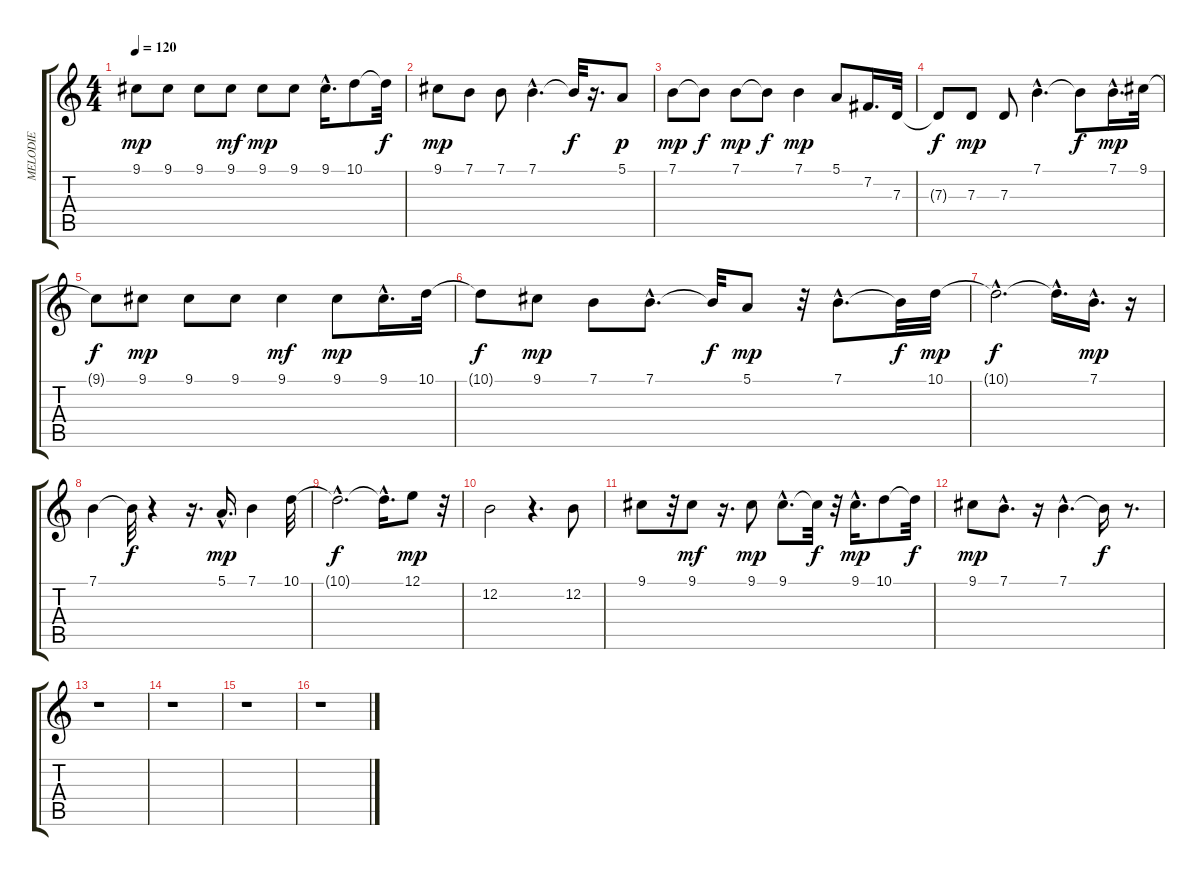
\track ("MELODIE" "MELODIE") {instrument voiceoohs}
\staff {score tabs}
\tuning (E4 B3 G3 D3 A2 E2) {hide}
\ts (4 4)
\tempo 120
\clef g2
\ks c
9.1.8{dy mp} 9.1.8 9.1.8 9.1.8{dy mf} 9.1.8{dy mp} 9.1.8 9.1{hac}.16{d} 10.1.8 10.1{t}.32{dy f} |
9.1.8{dy mp} 7.1.8 7.1.8 7.1{hac}.4{d} 7.1{t}.32{dy f} r.16{d} 5.1.8{dy p} |
7.1.8{dy mp} 7.1{t}.8{dy f} 7.1.8{dy mp} 7.1{t}.8{dy f} 7.1.4{dy mp} 5.1.8 7.2.16{d} 7.3.32 |
7.3{t}.8{dy f} 7.3.8{dy mp} 7.3.8 7.1{hac}.4{d} 7.1{t}.8{dy f} 7.1{hac}.16{d dy mp} 9.1.32 |
9.1{t}.8{dy f} 9.1.8{dy mp} 9.1.8 9.1.8 9.1.4{dy mf} 9.1.8{dy mp} 9.1{hac}.16{d} 10.1.32 |
10.1{t}.8{dy f} 9.1.8{dy mp} 7.1.8 7.1{hac}.8{d} 7.1{t}.32{dy f} 5.1.8{dy mp} r.32 7.1{hac}.8{d} 7.1{t}.32{dy f} 10.1.32{dy mp} |
10.1{hac t}.2{d dy f} 10.1{hac t}.16{d} 7.1{hac}.16{d dy mp} r.16 |
7.1.4 7.1{t}.32{dy f} r.4 r.16{d} 5.1{hac}.16{d dy mp} 7.1.4 10.1.32 |
10.1{hac t}.2{d dy f} 10.1{hac t}.16{d} 12.1.8{dy mp} r.32 |
12.2.2 r.4{d} 12.2.8 |
9.1.8 r.32 9.1.8{dy mf} r.16{d} 9.1.8{dy mp} 9.1{hac}.8{d} 9.1{t}.32{dy f} r.32 9.1{hac}.16{d dy mp} 10.1.8 10.1{t}.32{dy f} |
9.1.8{dy mp} 7.1{hac}.8{d} r.16 7.1{hac}.4{d} 7.1{t}.16{dy f} r.8{d} |
r.1 |
r.1 |
r.1 |
r.1
